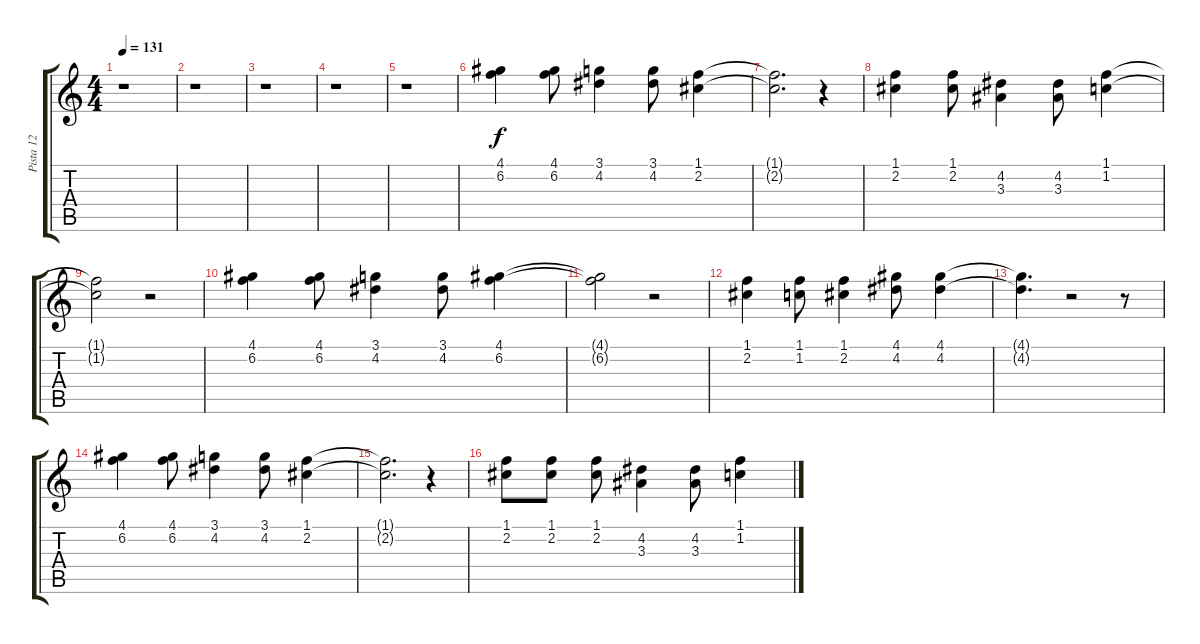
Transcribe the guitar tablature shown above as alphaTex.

\track ("Pista 12" "Pista 12") {instrument distortionguitar}
\staff {score tabs}
\tuning (E4 B3 G3 D3 A2 E2) {hide}
\ts (4 4)
\tempo 131
\clef g2
\ks c
r.1{dy f} |
r.1 |
r.1 |
r.1 |
r.1 |
(4.1 6.2).4 (4.1 6.2).8 (3.1 4.2).4 (3.1 4.2).8 (1.1 2.2).4 |
(1.1{t} 2.2{t}).2{d} r.4 |
(1.1 2.2).4 (1.1 2.2).8 (4.2 3.3).4 (4.2 3.3).8 (1.1 1.2).4 |
(1.1{t} 1.2{t}).2 r.2 |
(4.1 6.2).4 (4.1 6.2).8 (3.1 4.2).4 (3.1 4.2).8 (4.1 6.2).4 |
(4.1{t} 6.2{t}).2 r.2 |
(1.1 2.2).4 (1.1 1.2).8 (1.1 2.2).4 (4.1 4.2).8 (4.1 4.2).4 |
(4.1{t} 4.2{t}).4{d} r.2 r.8 |
(4.1 6.2).4 (4.1 6.2).8 (3.1 4.2).4 (3.1 4.2).8 (1.1 2.2).4 |
(1.1{t} 2.2{t}).2{d} r.4 |
(1.1 2.2).8 (1.1 2.2).8 (1.1 2.2).8 (4.2 3.3).4 (4.2 3.3).8 (1.1 1.2).4
